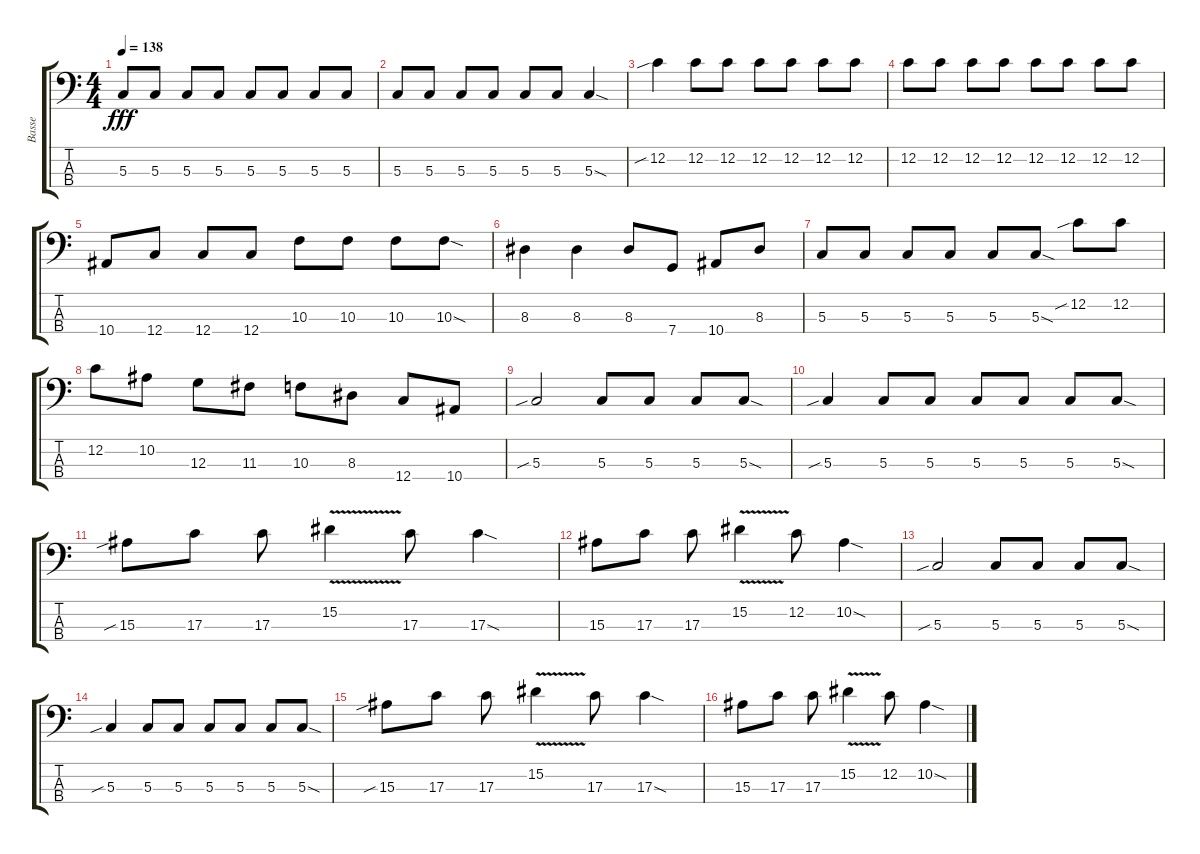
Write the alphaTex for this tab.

\track ("Basse" "Basse") {instrument electricbassfinger}
\staff {score tabs}
\tuning (F2 C2 G1 C1) {hide}
\ts (4 4)
\tempo 138
\clef f4
\ks c
5.3.8{dy fff} 5.3.8 5.3.8 5.3.8 5.3.8 5.3.8 5.3.8 5.3.8 |
5.3.8 5.3.8 5.3.8 5.3.8 5.3.8 5.3.8 5.3{sod}.4 |
12.2{sib}.4 12.2.8 12.2.8 12.2.8 12.2.8 12.2.8 12.2.8 |
12.2.8 12.2.8 12.2.8 12.2.8 12.2.8 12.2.8 12.2.8 12.2.8 |
10.4.8 12.4.8 12.4.8 12.4.8 10.3.8 10.3.8 10.3.8 10.3{sod}.8 |
8.3.4 8.3.4 8.3.8 7.4.8 10.4.8 8.3.8 |
5.3.8 5.3.8 5.3.8 5.3.8 5.3.8 5.3{sod}.8 12.2{sib}.8 12.2.8 |
12.2.8 10.2.8 12.3.8 11.3.8 10.3.8 8.3.8 12.4.8 10.4.8 |
5.3{sib}.2 5.3.8 5.3.8 5.3.8 5.3{sod}.8 |
5.3{sib}.4 5.3.8 5.3.8 5.3.8 5.3.8 5.3.8 5.3{sod}.8 |
15.3{sib}.8 17.3.8 17.3.8 15.2{v}.4 17.3.8 17.3{sod}.4 |
15.3.8 17.3.8 17.3.8 15.2{v}.4 12.2.8 10.2{sod}.4 |
5.3{sib}.2 5.3.8 5.3.8 5.3.8 5.3{sod}.8 |
5.3{sib}.4 5.3.8 5.3.8 5.3.8 5.3.8 5.3.8 5.3{sod}.8 |
15.3{sib}.8 17.3.8 17.3.8 15.2{v}.4 17.3.8 17.3{sod}.4 |
15.3.8 17.3.8 17.3.8 15.2{v}.4 12.2.8 10.2{sod}.4
